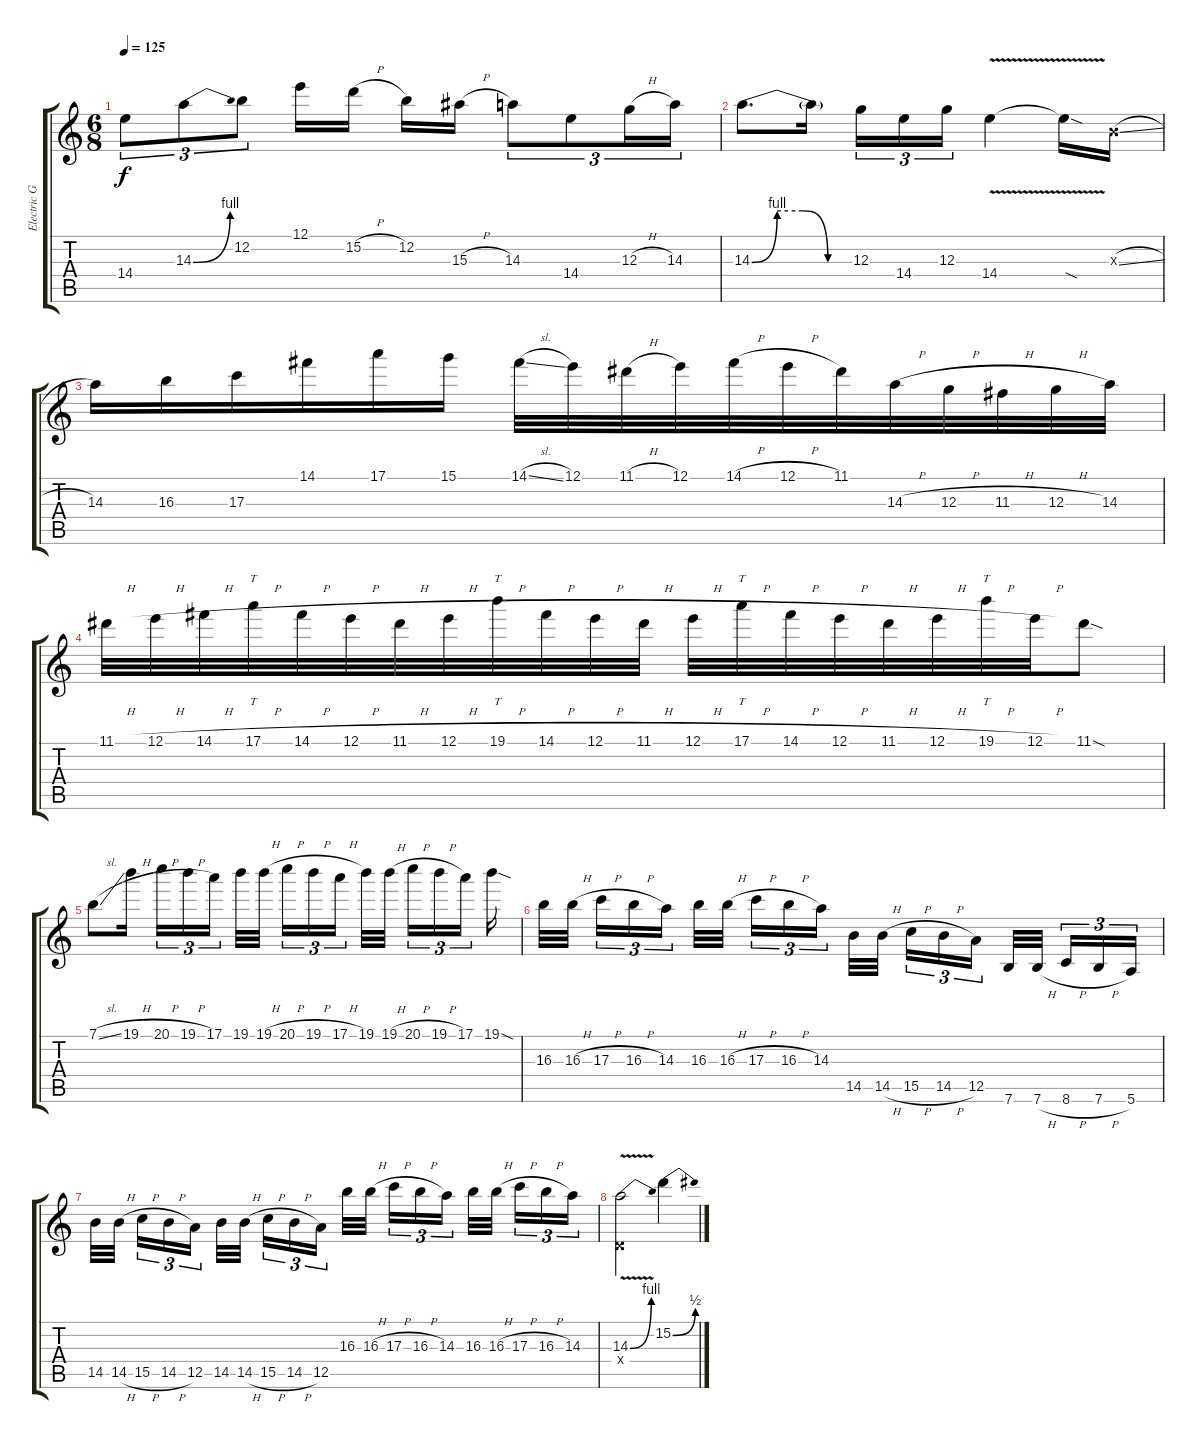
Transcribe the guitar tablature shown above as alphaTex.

\track ("Electric Guitar 1" "Electric G") {instrument distortionguitar}
\staff {score tabs}
\tuning (E4 B3 G3 D3 A2 E2) {hide}
\ts (6 8)
\tempo 125
\clef g2
\ks c
14.4.8{tu (3 2) dy f} 14.3{be (bend 0 0 60 4)}.8{tu (3 2)} 12.2.8{tu (3 2)} 12.1.16 15.2{h}.16 12.2.16 15.3{h}.16 14.3.8{tu (3 2)} 14.4.8{tu (3 2)} 12.3{h}.16{tu (3 2)} 14.3.16{tu (3 2)} |
14.3{be (custom 0 0 15 4 30 4 45 0 60 0)}.8{d} 14.3{t}.16{beam splitsecondary} 12.3.16{tu (3 2)} 14.4.16{tu (3 2)} 12.3.16{tu (3 2)} 14.4{v}.4 14.4{v sod t}.16 4.3{sl x}.16 |
14.3.16 16.3.16 17.3.16 14.1.16 17.1.16 15.1.16 14.1{sl}.32 12.1.32 11.1{h}.32 12.1.32 14.1{h}.32 12.1{h}.32 11.1.32 14.3{h}.32 12.3{h}.32 11.3{h}.32 12.3{h}.32 14.3.32 |
11.1{h}.32 12.1{h}.32 14.1{h}.32 17.1{h}.32{tt} 14.1{h}.32 12.1{h}.32 11.1{h}.32 12.1{h}.32 19.1{h}.32{tt} 14.1{h}.32 12.1{h}.32 11.1{h}.32 12.1{h}.32 17.1{h}.32{tt} 14.1{h}.32 12.1{h}.32 11.1{h}.32 12.1{h}.32 19.1{h}.32{tt} 12.1{h}.32 11.1{sod}.8 |
7.1{sl}.8 19.1{h}.16{beam splitsecondary} 20.1{h}.16{tu (3 2)} 19.1{h}.16{tu (3 2)} 17.1.16{tu (3 2) beam splitsecondary} 19.1.32 19.1{h}.32 20.1{h}.16{tu (3 2)} 19.1{h}.16{tu (3 2)} 17.1{h}.16{tu (3 2) beam splitsecondary} 19.1.32 19.1{h}.32{beam splitsecondary} 20.1{h}.16{tu (3 2)} 19.1{h}.16{tu (3 2)} 17.1.16{tu (3 2) beam splitsecondary} 19.1{sod}.16 |
16.3.32 16.3{h}.32{beam splitsecondary} 17.3{h}.16{tu (3 2)} 16.3{h}.16{tu (3 2)} 14.3.16{tu (3 2) beam splitsecondary} 16.3.32 16.3{h}.32{beam splitsecondary} 17.3{h}.16{tu (3 2)} 16.3{h}.16{tu (3 2)} 14.3.16{tu (3 2)} 14.5.32 14.5{h}.32{beam splitsecondary} 15.5{h}.16{tu (3 2)} 14.5{h}.16{tu (3 2)} 12.5.16{tu (3 2) beam splitsecondary} 7.6.32 7.6{h}.32{beam splitsecondary} 8.6{h}.16{tu (3 2)} 7.6{h}.16{tu (3 2)} 5.6.16{tu (3 2)} |
14.5.32 14.5{h}.32{beam splitsecondary} 15.5{h}.16{tu (3 2)} 14.5{h}.16{tu (3 2)} 12.5.16{tu (3 2) beam splitsecondary} 14.5.32 14.5{h}.32{beam splitsecondary} 15.5{h}.16{tu (3 2)} 14.5{h}.16{tu (3 2)} 12.5.16{tu (3 2)} 16.3.32 16.3{h}.32{beam splitsecondary} 17.3{h}.16{tu (3 2)} 16.3{h}.16{tu (3 2)} 14.3.16{tu (3 2) beam splitsecondary} 16.3.32 16.3{h}.32{beam splitsecondary} 17.3{h}.16{tu (3 2)} 16.3{h}.16{tu (3 2)} 14.3.16{tu (3 2)} |
(14.3{be (bend 0 0 60 4) v} 0.4{x}).2 15.2{be (bend 0 0 60 2)}.4
